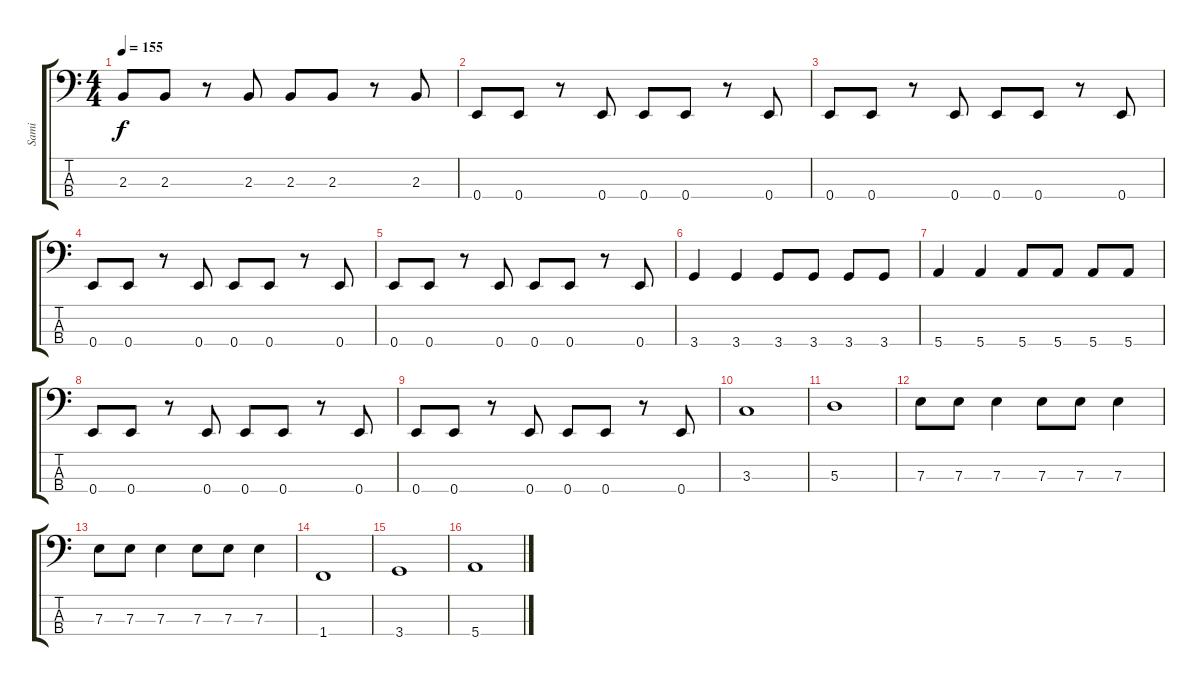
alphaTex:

\track ("Sami" "Sami") {instrument electricbasspick}
\staff {score tabs}
\tuning (G2 D2 A1 E1) {hide}
\ts (4 4)
\tempo 155
\clef f4
\ks c
2.3.8{dy f} 2.3.8 r.8 2.3.8 2.3.8 2.3.8 r.8 2.3.8 |
0.4.8 0.4.8 r.8 0.4.8 0.4.8 0.4.8 r.8 0.4.8 |
0.4.8 0.4.8 r.8 0.4.8 0.4.8 0.4.8 r.8 0.4.8 |
0.4.8 0.4.8 r.8 0.4.8 0.4.8 0.4.8 r.8 0.4.8 |
0.4.8 0.4.8 r.8 0.4.8 0.4.8 0.4.8 r.8 0.4.8 |
3.4.4 3.4.4 3.4.8 3.4.8 3.4.8 3.4.8 |
5.4.4 5.4.4 5.4.8 5.4.8 5.4.8 5.4.8 |
0.4.8 0.4.8 r.8 0.4.8 0.4.8 0.4.8 r.8 0.4.8 |
0.4.8 0.4.8 r.8 0.4.8 0.4.8 0.4.8 r.8 0.4.8 |
3.3.1 |
5.3.1 |
7.3.8 7.3.8 7.3.4 7.3.8 7.3.8 7.3.4 |
7.3.8 7.3.8 7.3.4 7.3.8 7.3.8 7.3.4 |
1.4.1 |
3.4.1 |
5.4.1
